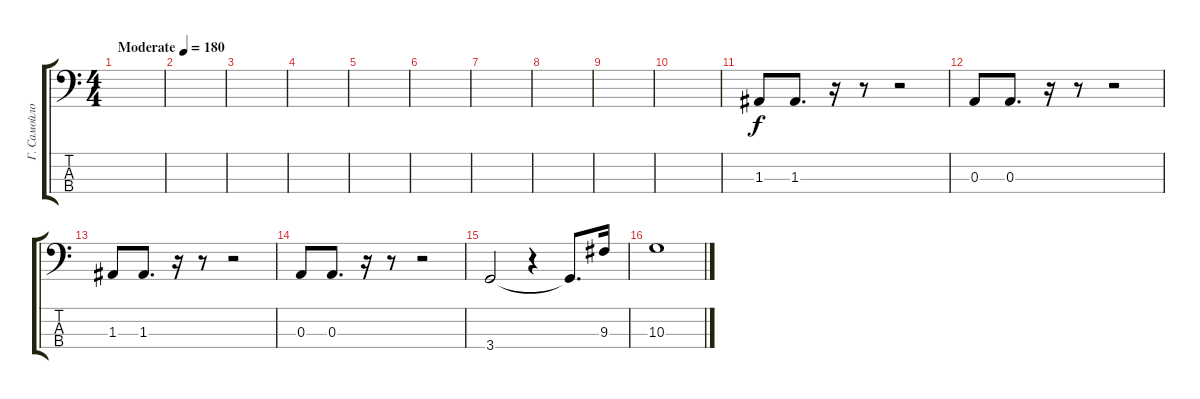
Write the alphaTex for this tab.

\track ("Г. Самойлов" "Г. Самойло") {instrument electricbassfinger}
\staff {score tabs}
\tuning (G2 D2 A1 E1) {hide}
\ts (4 4)
\tempo (180 "Moderate")
\clef f4
\ks c
|
|
|
|
|
|
|
|
|
|
1.3.8 1.3.8{d} r.16 r.8 r.2 |
0.3.8 0.3.8{d} r.16 r.8 r.2 |
1.3.8 1.3.8{d} r.16 r.8 r.2 |
0.3.8 0.3.8{d} r.16 r.8 r.2 |
3.4.2 r.4 3.4{t}.8{d} 9.3.16 |
10.3.1
